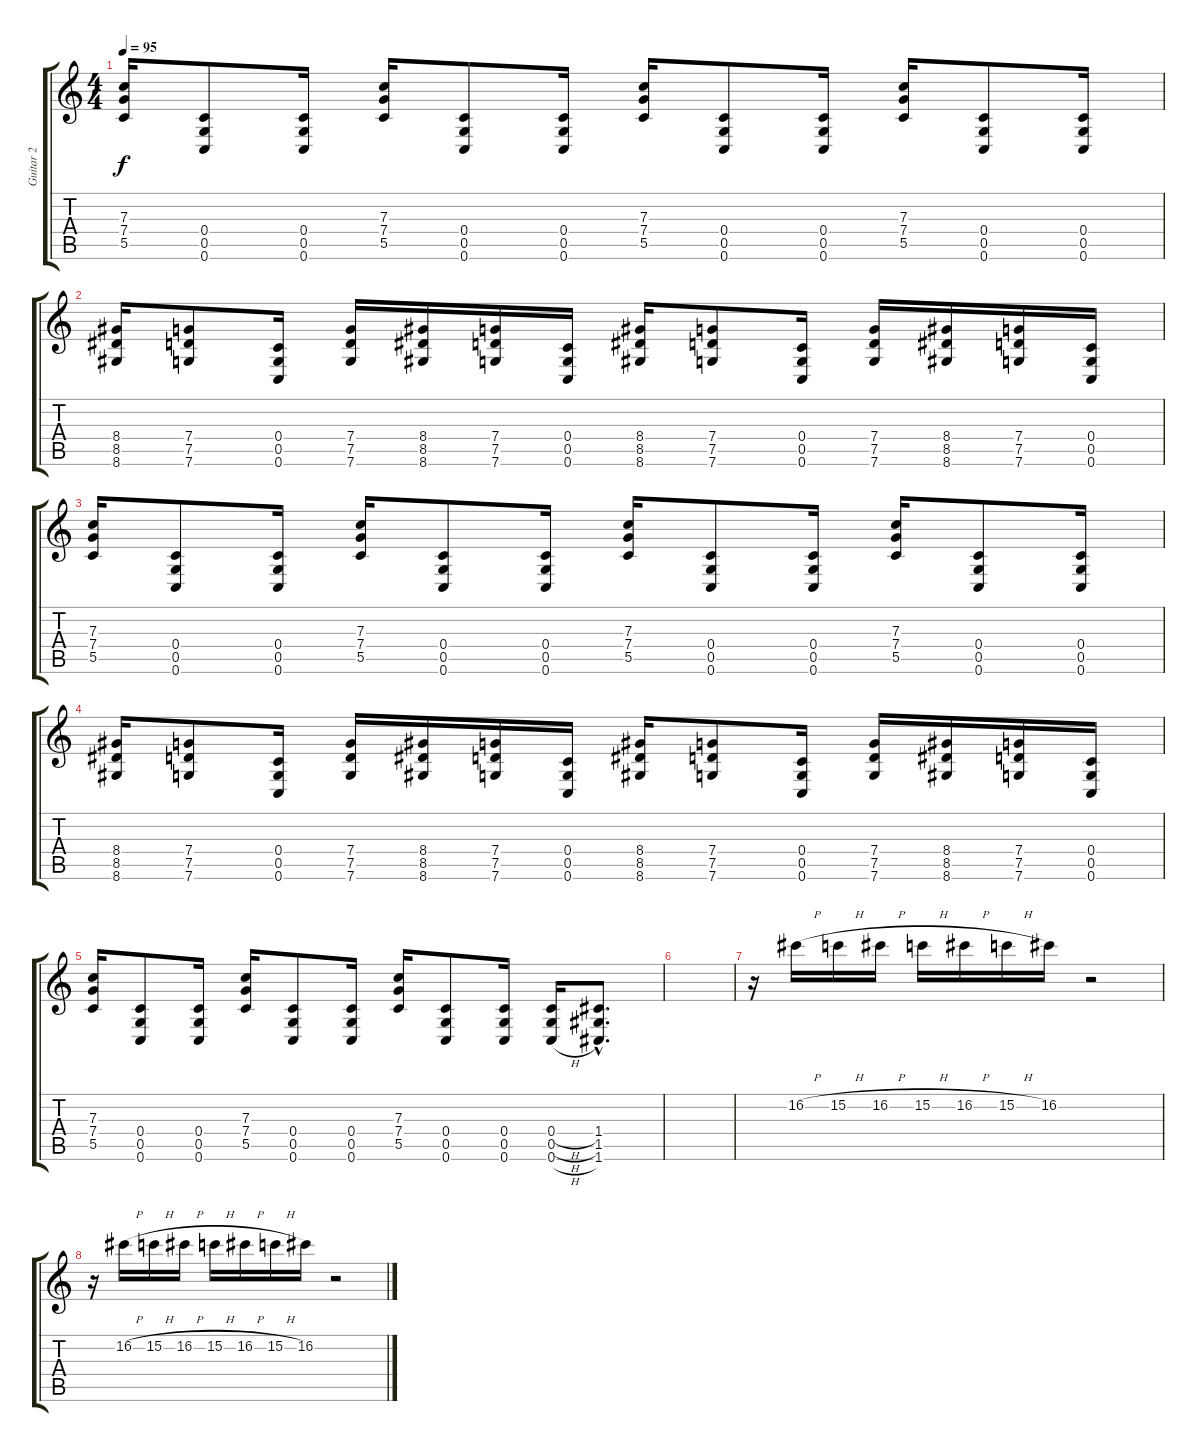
\track ("Guitar 2" "Guitar 2") {instrument distortionguitar}
\staff {score tabs}
\tuning (D4 A3 F3 C3 G2 C2) {hide}
\ts (4 4)
\tempo 95
\clef g2
\ks c
(7.3 7.4 5.5).16{dy f} (0.4 0.5 0.6).8 (0.4 0.5 0.6).16 (7.3 7.4 5.5).16 (0.4 0.5 0.6).8 (0.4 0.5 0.6).16 (7.3 7.4 5.5).16 (0.4 0.5 0.6).8 (0.4 0.5 0.6).16 (7.3 7.4 5.5).16 (0.4 0.5 0.6).8 (0.4 0.5 0.6).16 |
(8.4 8.5 8.6).16 (7.4 7.5 7.6).8 (0.4 0.5 0.6).16 (7.4 7.5 7.6).16 (8.4 8.5 8.6).16 (7.4 7.5 7.6).16 (0.4 0.5 0.6).16 (8.4 8.5 8.6).16 (7.4 7.5 7.6).8 (0.4 0.5 0.6).16 (7.4 7.5 7.6).16 (8.4 8.5 8.6).16 (7.4 7.5 7.6).16 (0.4 0.5 0.6).16 |
(7.3 7.4 5.5).16 (0.4 0.5 0.6).8 (0.4 0.5 0.6).16 (7.3 7.4 5.5).16 (0.4 0.5 0.6).8 (0.4 0.5 0.6).16 (7.3 7.4 5.5).16 (0.4 0.5 0.6).8 (0.4 0.5 0.6).16 (7.3 7.4 5.5).16 (0.4 0.5 0.6).8 (0.4 0.5 0.6).16 |
(8.4 8.5 8.6).16 (7.4 7.5 7.6).8 (0.4 0.5 0.6).16 (7.4 7.5 7.6).16 (8.4 8.5 8.6).16 (7.4 7.5 7.6).16 (0.4 0.5 0.6).16 (8.4 8.5 8.6).16 (7.4 7.5 7.6).8 (0.4 0.5 0.6).16 (7.4 7.5 7.6).16 (8.4 8.5 8.6).16 (7.4 7.5 7.6).16 (0.4 0.5 0.6).16 |
(7.3 7.4 5.5).16 (0.4 0.5 0.6).8 (0.4 0.5 0.6).16 (7.3 7.4 5.5).16 (0.4 0.5 0.6).8 (0.4 0.5 0.6).16 (7.3 7.4 5.5).16 (0.4 0.5 0.6).8 (0.4 0.5 0.6).16 (0.4{h} 0.5{h} 0.6{h}).16 (1.4{hac} 1.5{hac} 1.6{hac}).8{d} |
|
r.16 16.2{h}.16 15.2{h}.16 16.2{h}.16 15.2{h}.16 16.2{h}.16 15.2{h}.16 16.2.16 r.2 |
r.16 16.2{h}.16 15.2{h}.16 16.2{h}.16 15.2{h}.16 16.2{h}.16 15.2{h}.16 16.2.16 r.2
